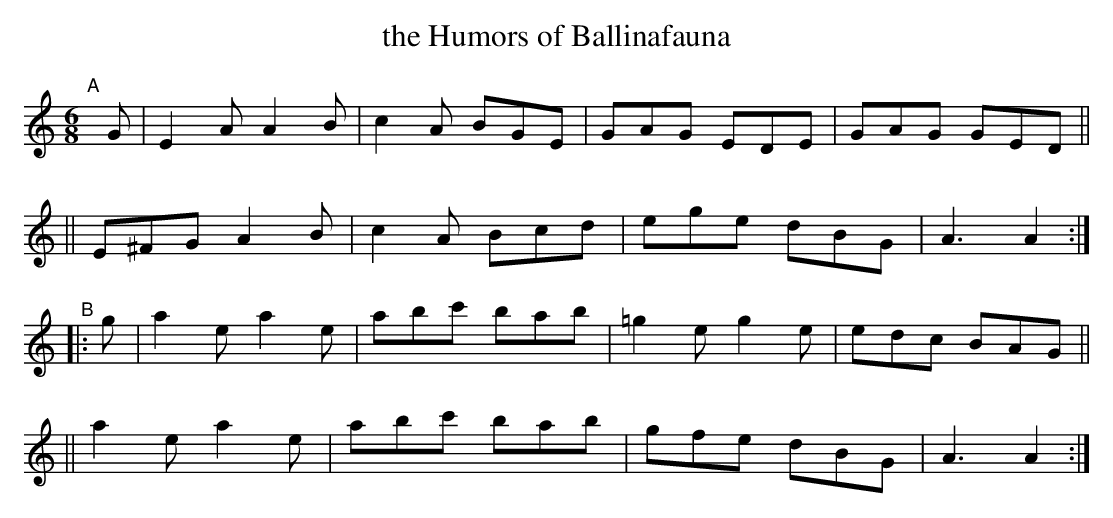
X:1
T: the Humors of Ballinafauna
M: 6/8
L: 1/8
K: Am
"^A"[|] G \
|  E2A  A2B | c2A BGE | GAG EDE | GAG GED ||
|| E^FG A2B | c2A Bcd | ege dBG | A3  A2 :|
"^B"|: g \
|  a2e a2e | abc' bab | =g2e g2e | edc BAG ||
|| a2e a2e | abc' bab | gfe  dBG | A3  A2 :|
